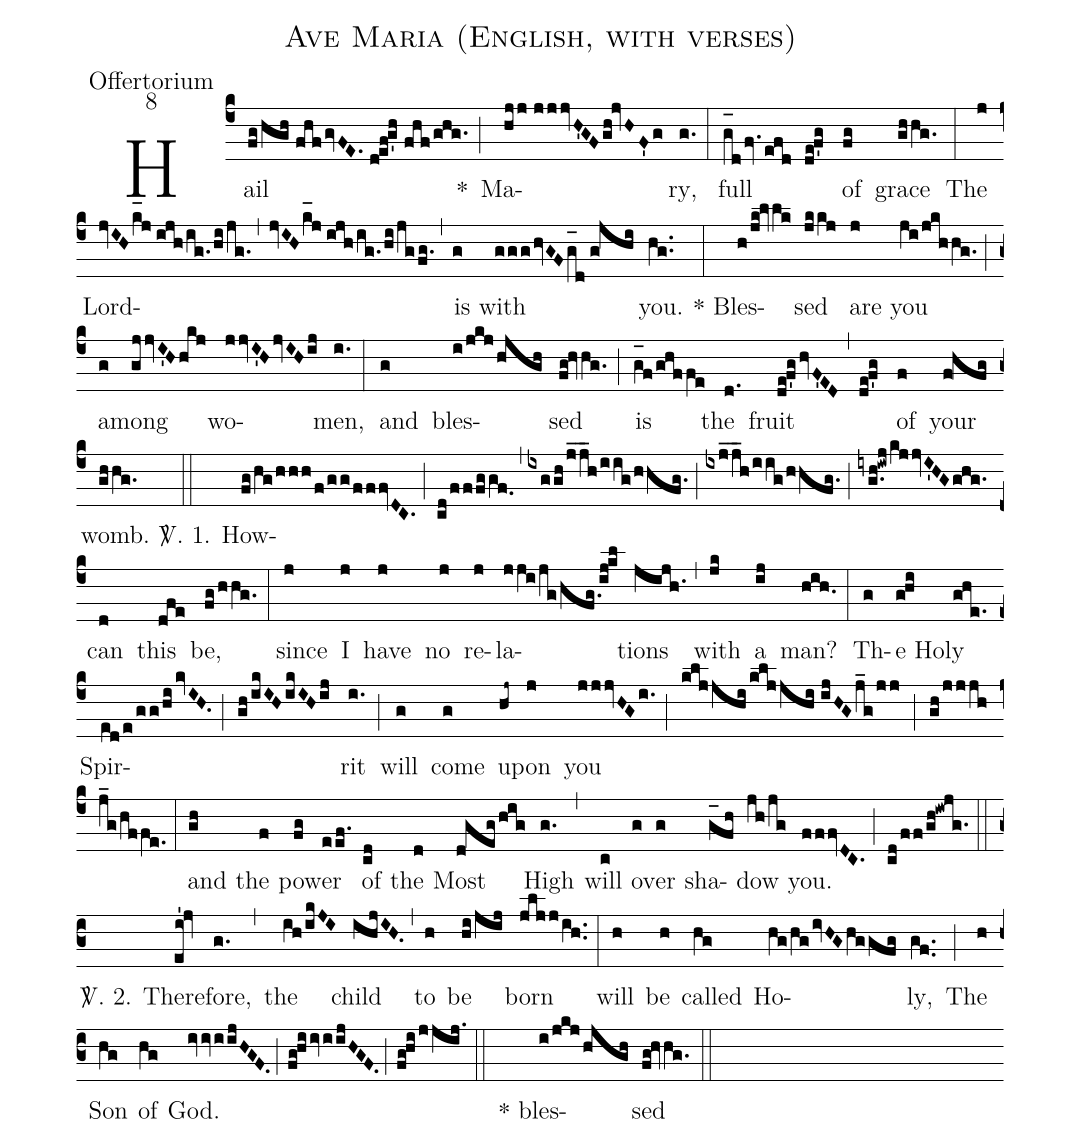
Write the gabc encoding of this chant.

name:Ave Maria (English, with verses);
office-part:Offertorium;
mode:8;
%%
(c4) Hail(fg/hgh//fhfgvFE.//def!g'h//fhf/ghg.) *(;) Ma(hjj//jjjvH'GFgh!jvHF'g)ry,(g.) (:) full(g_[oh:h]dfv.efd de!f'g) of(fg) grace(ghhg.) (:) The(j) Lord(jvIHk_[hl:1]j//ijh/ig./hi/jg.)(,)(jvIHk_[hl:1]j//ijh/ig./hi/jgfg.) (,) is(g) with(ggghvGFg_[oh:h]d//g!jhi) you.(hg..) (:) * Bles(h/jk!lvlk)sed(jkkj) are(j) you(ji/jkhhg.) (;) a(g)mong(gjjvI'Hhkj) wo(jjvI'HjvIHij)men,(i.) (:) and(g) bles(i/jkjhjgh)sed(fg!hvhg.) (;) is(g_[oh:h]f/ghffe) the(d.) fruit(de!f'ghvF'ED,de!f'g) of(f) your(f!hfg) womb.(ghhg.) (::)
<sp>V/</sp>. 1. How(fg/hg/hhh/f/gg/fffvDC.)(;)(cd/fffggf.0)(,)(ixggh/jj__h/iig/hhfg.)(;)(ixjj__h/iig/hhfg.)(;)(iyg.h!iwj/kjjvI'HGghg.) can(d) this(dfe) be,(fg/hhg.) (:) since(j) I(j) have(j) no(j) re(j)la(jji/jg/hfg./[-0.5]ij!kl)tions(jijh.) (,) with(jk) a(ij) man?(hih.) (:) Th(g)e Ho(ghi)ly(ghe.) Spir(ed/e/gg/hikvIH.)(;)(gh/ikIHikIHij)rit(i.) (;) will(g) come(g) u(hj~)pon(j) you(jjjvHGi.) (;) (kljjhikljjhi//ijHGj_g/jj) (;) (gh/jjjh/j_g/hffe.) (:) and(gh) the(f) pow(fg)er(eef.) of(cd) the(d) Most(d!geghig) High(g.) (,) will(c) ov(g)er(g) sha(g_[oh:h]fh)dow(jh/jg) you.(fffvDC.) (;) (cd/ff/gh!iwjg.) (z0::c3)
<sp>V/</sp>. 2. There(ei'!jv)fore,(g.) (,) the(ih/ikJI) child(ihjIH.0) (,) to(h) be(hi/jij) born(jljj/ih..) (:) will(h) be(h) called(hg) Ho(hg/hgivHGhggfg)ly,(gf..) (;) The(h) Son(hg) of(hg) God.(ivviijHGF.;fg!hiiviijHGF.;fg!hi/jjij.) (::) ()* bles(i/jkjhjgh)sed(fg!hvhg.) (::)
